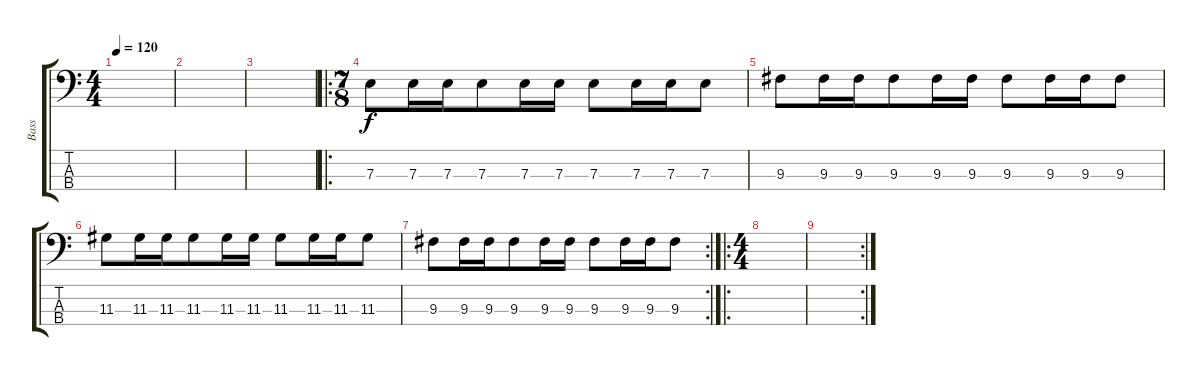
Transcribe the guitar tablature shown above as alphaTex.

\track ("Bass" "Bass") {instrument electricbassfinger}
\staff {score tabs}
\tuning (G2 D2 A1 E1) {hide}
\ts (4 4)
\tempo 120
\clef f4
\ks c
|
|
|
\ro
\ts (7 8)
7.3.8 7.3.16 7.3.16 7.3.8 7.3.16 7.3.16 7.3.8 7.3.16 7.3.16 7.3.8 |
9.3.8 9.3.16 9.3.16 9.3.8 9.3.16 9.3.16 9.3.8 9.3.16 9.3.16 9.3.8 |
11.3.8 11.3.16 11.3.16 11.3.8 11.3.16 11.3.16 11.3.8 11.3.16 11.3.16 11.3.8 |
\rc 2
9.3.8 9.3.16 9.3.16 9.3.8 9.3.16 9.3.16 9.3.8 9.3.16 9.3.16 9.3.8 |
\ro
\ts (4 4)
|
\rc 2
